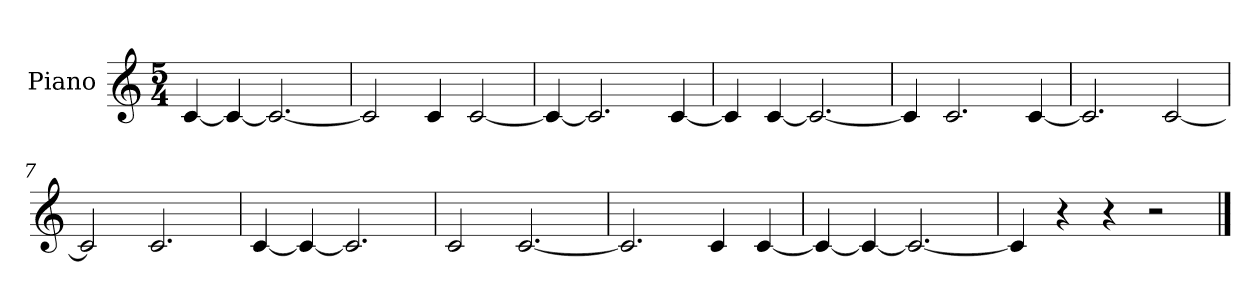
**kern
*part1
*staff1
*I"Piano
*I'Pno.
*clefG2
*k[]
*M5/4
*MM120
=1
[4c/
4c/_
2.c/_
=2
2c/]
4c/
[2c/
=3
4c/_
2.c/]
[4c/
=4
4c/]
[4c/
2.c/_
=5
4c/]
2.c/
[4c/
=6
2.c/]
[2c/
=7
2c/]
2.c/
=8
[4c/
4c/_
2.c/]
=9
2c/
[2.c/
=10
2.c/]
4c/
[4c/
=11
4c/_
4c/_
2.c/_
=12
4c/]
4r
4r
2r
==
*-
